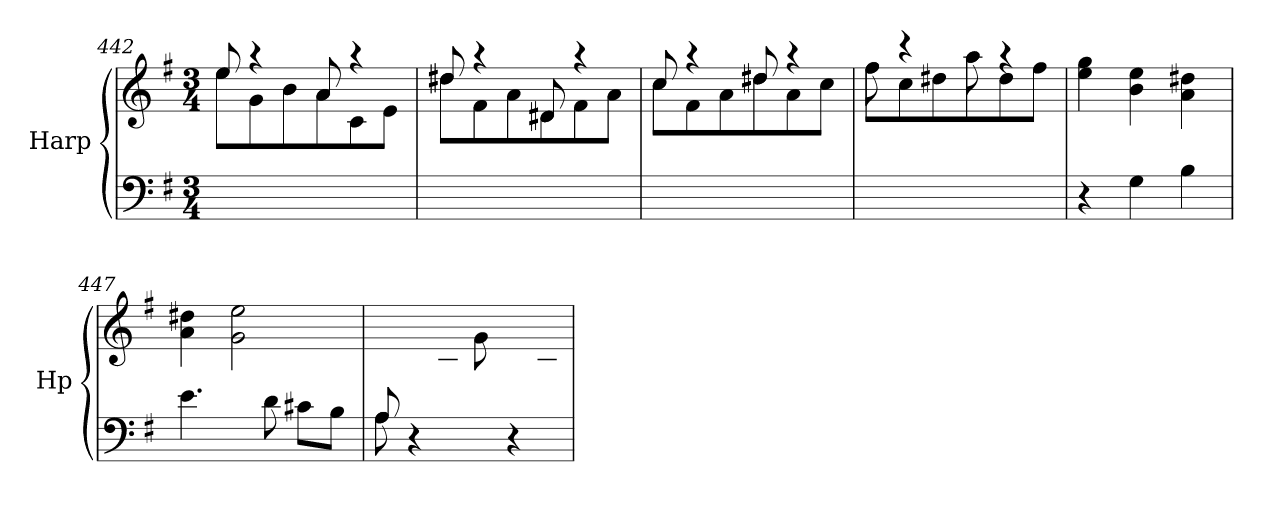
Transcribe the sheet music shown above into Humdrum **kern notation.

**kern	**kern
*part1	*part1
*staff2	*staff1
*I"Harp	*
*I'Hp	*
*clefF4	*clefG2
*k[f#]	*k[f#]
*M3/4	*M3/4
=442	=442
*	*^
2.ryy	8ee/	8ee\L
.	4raa	8g\
.	.	8b\
.	8a/	8a\
.	4raa	8c\
.	.	8e\J
=443	=443	=443
2.ryy	8dd#X/	8dd#X\L
.	4raa	8f#\
.	.	8a\
.	8d#X/	8d#X\
.	4raa	8f#\
.	.	8a\J
=444	=444	=444
2.ryy	8cc/	8cc\L
.	4raa	8f#\
.	.	8a\
.	8dd#X/	8dd#X\
.	4raa	8a\
.	.	8cc\J
=445	=445	=445
2.ryy	8ff#\	8ff#\L
.	4rccc	8cc\
.	.	8dd#X\
.	8aa\	8aa\
.	4raa	8dd#\
.	.	8ff#\J
*	*v	*v
=446	=446
4r	4ee\ 4gg\
4G\	4b\ 4ee\
4B\	4a\ 4dd#X\
!!LO:LB:g=z
=447	=447
4.e\	4a\ 4dd#X\
.	2g\ 2ee\
8d\	.
8c#X\L	.
8B\J	.
=448	=448
*^	*^
8A/L	8A\	8ryy	4.ryy
2ryy	4r	8e\	.
.	.	8c#X\	.
.	8ryy	8g\	8g\
.	4r	8e\	4ryy
8ryy	.	8c#\J	.
*v	*v	*	*
*	*v	*v
=	=
*-	*-
